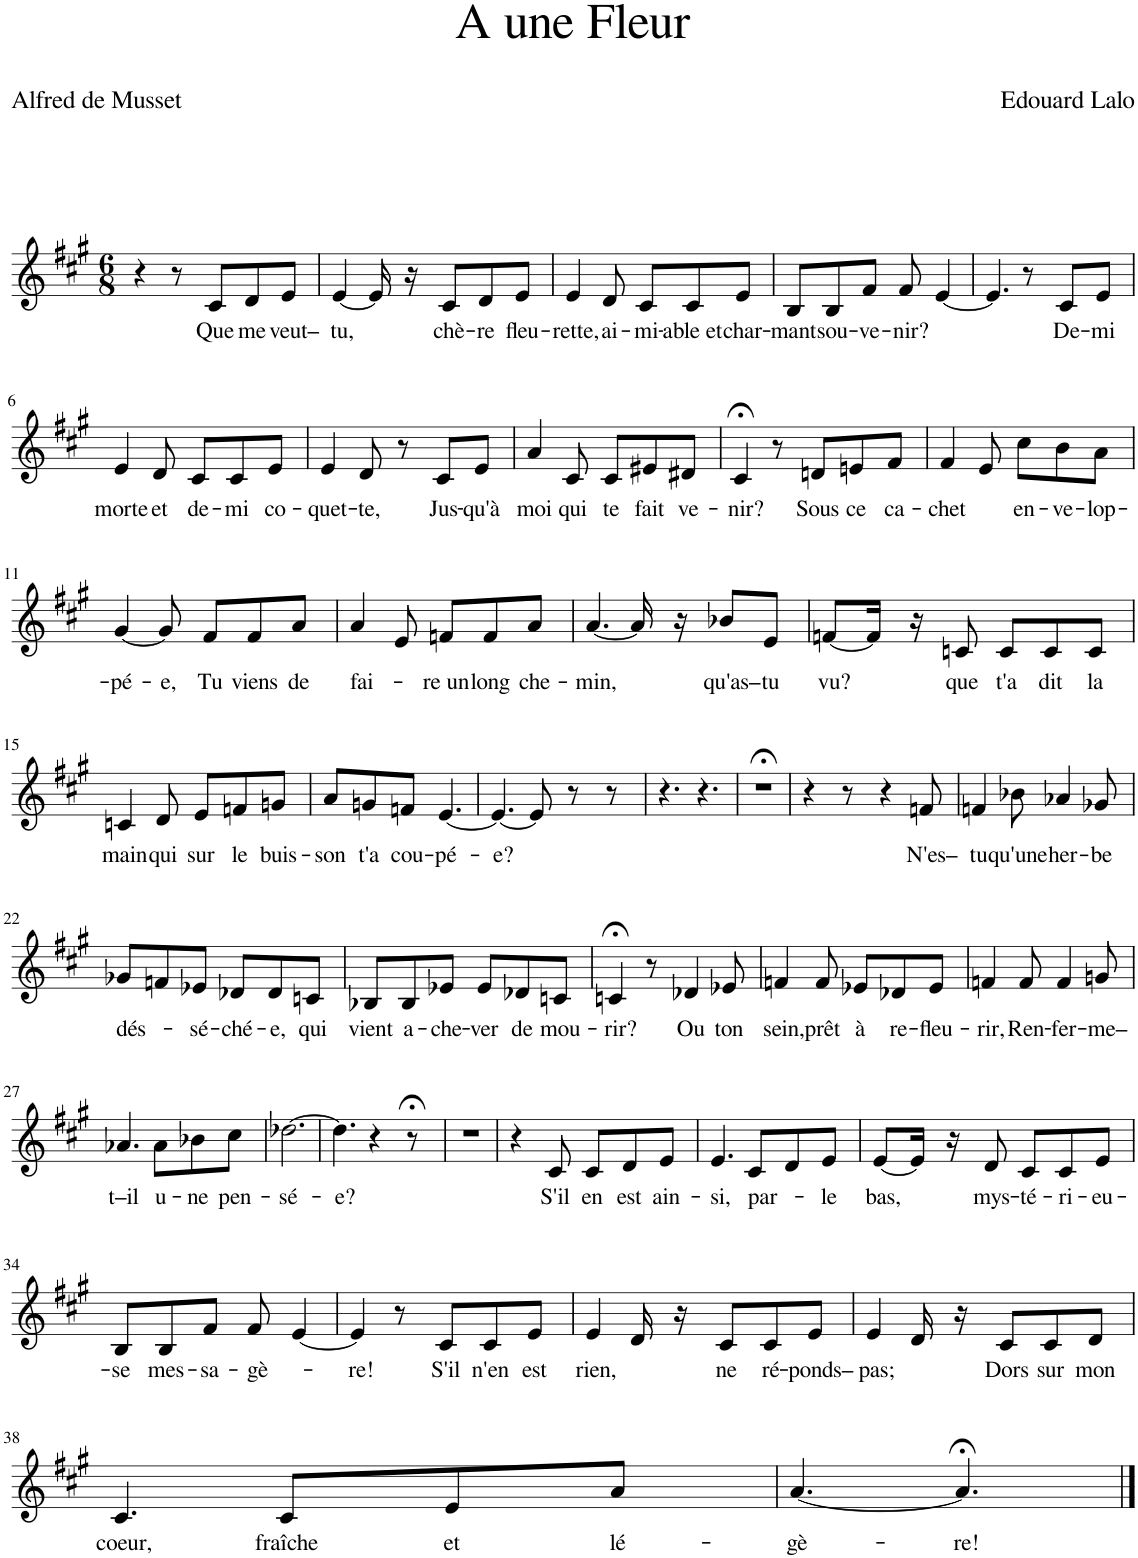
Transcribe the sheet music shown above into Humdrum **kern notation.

**kern	**text
*part1	*part1
*staff1	*staff1
*I"Piano	*
*I'Pno	*
*clefG2	*
*k[f#c#g#]	*
*M6/8	*
=1	=1
4r	.
8r	.
!	!LO:LY:b
8c#/L	Que
!	!LO:LY:b
8d/	me
!	!LO:LY:b
8e/J	veut–
=2	=2
!	!LO:LY:b
[4e/	tu,
16e/]	.
16r	.
!	!LO:LY:b
8c#/L	chè-
!	!LO:LY:b
8d/	-re
!	!LO:LY:b
8e/J	fleu-
=3	=3
!	!LO:LY:b
4e/	-rette,
!	!LO:LY:b
8d/	ai-
!	!LO:LY:b
8c#/L	-mi-
!	!LO:LY:b
8c#/	-able et
!	!LO:LY:b
8e/J	char-
=4	=4
!	!LO:LY:b
8B/L	-mant
!	!LO:LY:b
8B/	sou-
!	!LO:LY:b
8f#/J	-ve-
!	!LO:LY:b
8f#/	-nir?
[4e/	.
=5	=5
4.e/]	.
8r	.
!	!LO:LY:b
8c#/L	De-
!	!LO:LY:b
8e/J	-mi
!!LO:LB:g=z
=6	=6
!	!LO:LY:b
4e/	morte
!	!LO:LY:b
8d/	et
!	!LO:LY:b
8c#/L	de-
!	!LO:LY:b
8c#/	-mi
!	!LO:LY:b
8e/J	co-
=7	=7
!	!LO:LY:b
4e/	-quet-
!	!LO:LY:b
8d/	-te,
8r	.
!	!LO:LY:b
8c#/L	Jus-
!	!LO:LY:b
8e/J	-qu'à
=8	=8
!	!LO:LY:b
4a/	moi
!	!LO:LY:b
8c#/	qui
!	!LO:LY:b
8c#/L	te
!	!LO:LY:b
8e#X/	fait
!	!LO:LY:b
8d#X/J	ve-
=9	=9
!	!LO:LY:b
4c#;</	-nir?
8r	.
!	!LO:LY:b
8dn/L	Sous
!	!LO:LY:b
8en/	ce
!	!LO:LY:b
8f#/J	ca-
=10	=10
!	!LO:LY:b
4f#/	-chet
8e/	.
!	!LO:LY:b
8cc#\L	en-
!	!LO:LY:b
8b\	-ve-
!	!LO:LY:b
8a\J	-lop-
!!LO:LB:g=z
=11	=11
!	!LO:LY:b
[4g#/	-pé-
!	!LO:LY:b
8g#/]	-e,
!	!LO:LY:b
8f#/L	Tu
!	!LO:LY:b
8f#/	viens
!	!LO:LY:b
8a/J	de
=12	=12
!	!LO:LY:b
4a/	fai-
8e/	.
!	!LO:LY:b
8fn/L	-re un
!	!LO:LY:b
8f/	long
!	!LO:LY:b
8a/J	che-
=13	=13
!	!LO:LY:b
[4.a/	-min,
16a/]	.
16r	.
!	!LO:LY:b
8b-X/L	qu'as–
!	!LO:LY:b
8e/J	tu
=14	=14
!	!LO:LY:b
[8fn/L	vu?
16f/Jk]	.
16r	.
!	!LO:LY:b
8cn/	que
!	!LO:LY:b
8c/L	t'a
!	!LO:LY:b
8c/	dit
!	!LO:LY:b
8c/J	la
!!LO:LB:g=z
=15	=15
!	!LO:LY:b
4cn/	main
!	!LO:LY:b
8d/	qui
!	!LO:LY:b
8e/L	sur
!	!LO:LY:b
8fn/	le
!	!LO:LY:b
8gn/J	buis-
=16	=16
!	!LO:LY:b
8a/L	-son
!	!LO:LY:b
8gn/	t'a
!	!LO:LY:b
8fn/J	cou-
!	!LO:LY:b
[4.e/	-pé-
=17	=17
!	!LO:LY:b
4.e/_	-e?
8e/]	.
8r	.
8r	.
=18	=18
4.r	.
4.r	.
=19	=19
2.r;<	.
=20	=20
4r	.
8r	.
4r	.
!	!LO:LY:b
8fn/	N'es–
=21	=21
!	!LO:LY:b
4fn/	tu
!	!LO:LY:b
8b-X\	qu'une
!	!LO:LY:b
4a-X/	her-
!	!LO:LY:b
8g-X/	-be
!!LO:LB:g=z
=22	=22
!	!LO:LY:b
8g-X/L	dés-
8fn/	.
!	!LO:LY:b
8e-X/J	-sé-
!	!LO:LY:b
8d-X/L	-ché-
!	!LO:LY:b
8d-/	-e,
!	!LO:LY:b
8cn/J	qui
=23	=23
!	!LO:LY:b
8B-X/L	vient
!	!LO:LY:b
8B-/	a-
!	!LO:LY:b
8e-X/J	-che-
!	!LO:LY:b
8e-/L	-ver
!	!LO:LY:b
8d-X/	de
!	!LO:LY:b
8cn/J	mou-
=24	=24
!	!LO:LY:b
4cn;</	-rir?
8r	.
!	!LO:LY:b
4d-X/	Ou
!	!LO:LY:b
8e-X/	ton
=25	=25
!	!LO:LY:b
4fn/	sein,
!	!LO:LY:b
8f/	prêt
!	!LO:LY:b
8e-X/L	à
!	!LO:LY:b
8d-X/	re-
!	!LO:LY:b
8e-/J	-fleu-
=26	=26
!	!LO:LY:b
4fn/	-rir,
!	!LO:LY:b
8f/	Ren-
!	!LO:LY:b
4f/	-fer-
!	!LO:LY:b
8gn/	-me–
!!LO:LB:g=z
=27	=27
!	!LO:LY:b
4.a-X/	t–il
!	!LO:LY:b
8a-\L	u-
!	!LO:LY:b
8b-X\	-ne
!	!LO:LY:b
8cc#\J	pen-
=28	=28
!	!LO:LY:b
[2.dd-X\	-sé-
=29	=29
!	!LO:LY:b
4.dd-\]	-e?
4r	.
8r;<	.
=30	=30
2.r	.
=31	=31
4r	.
!	!LO:LY:b
8c#/	S'il
!	!LO:LY:b
8c#/L	en
!	!LO:LY:b
8d/	est
!	!LO:LY:b
8e/J	ain-
=32	=32
!	!LO:LY:b
4.e/	-si,
!	!LO:LY:b
8c#/L	par-
8d/	.
!	!LO:LY:b
8e/J	-le
=33	=33
!	!LO:LY:b
[8e/L	bas,
16e/Jk]	.
16r	.
!	!LO:LY:b
8d/	mys-
!	!LO:LY:b
8c#/L	-té-
!	!LO:LY:b
8c#/	-ri-
!	!LO:LY:b
8e/J	-eu-
!!LO:LB:g=z
=34	=34
!	!LO:LY:b
8B/L	-se
!	!LO:LY:b
8B/	mes-
!	!LO:LY:b
8f#/J	-sa-
!	!LO:LY:b
8f#/	-gè-
[4e/	.
=35	=35
!	!LO:LY:b
4e/]	-re!
8r	.
!	!LO:LY:b
8c#/L	S'il
!	!LO:LY:b
8c#/	n'en
!	!LO:LY:b
8e/J	est
=36	=36
!	!LO:LY:b
4e/	rien,
16d/	.
16r	.
!	!LO:LY:b
8c#/L	ne
!	!LO:LY:b
8c#/	ré-
!	!LO:LY:b
8e/J	-ponds–
=37	=37
!	!LO:LY:b
4e/	pas;
16d/	.
16r	.
!	!LO:LY:b
8c#/L	Dors
!	!LO:LY:b
8c#/	sur
!	!LO:LY:b
8d/J	mon
!!LO:LB:g=z
=38	=38
!	!LO:LY:b
4.c#/	coeur,
!	!LO:LY:b
8c#/L	fraîche
!	!LO:LY:b
8e/	et
!	!LO:LY:b
8a/J	lé-
=39	=39
!	!LO:LY:b
[4.a/	-gè-
!	!LO:LY:b
4.a;</]	-re!
==	==
*-	*-
